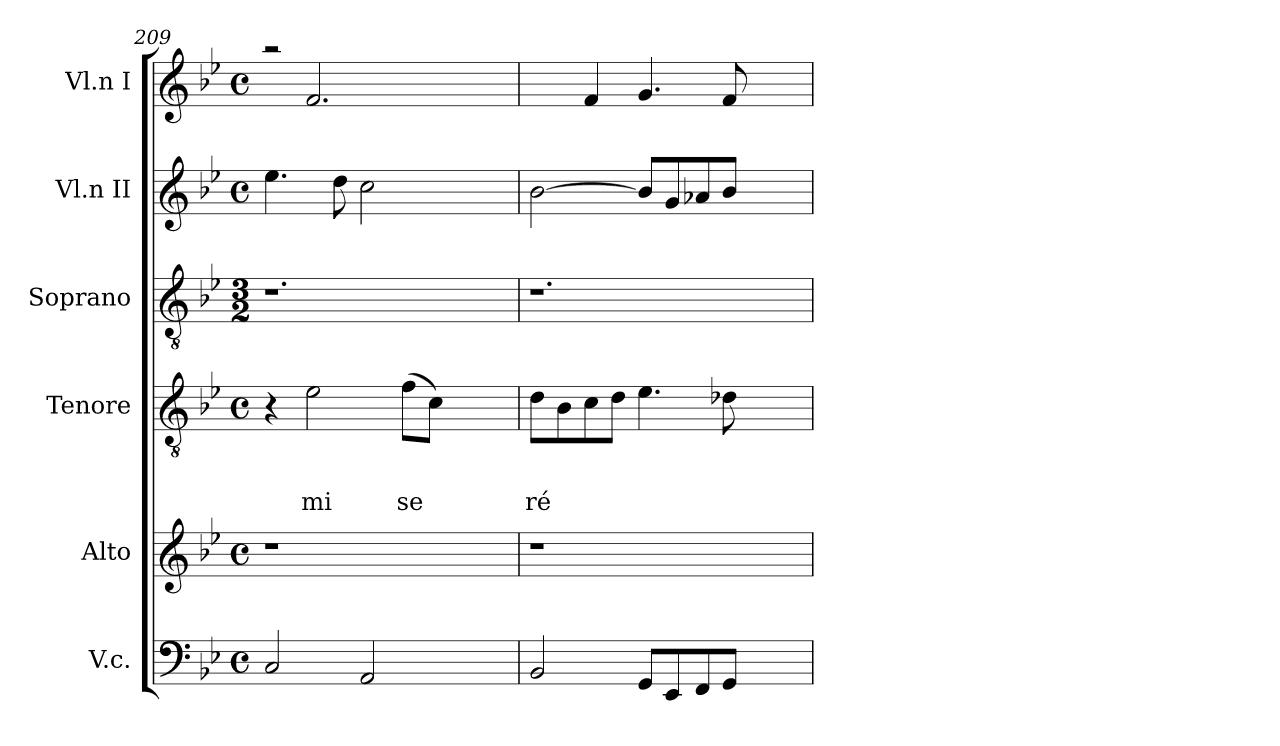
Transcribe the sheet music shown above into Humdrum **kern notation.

**kern	**kern	**kern	**text	**text	**text	**kern	**kern	**kern
*part6	*part5	*part4	*part4	*part4	*part4	*part3	*part2	*part1
*staff6	*staff5	*staff4	*staff4	*staff4	*staff4	*staff3	*staff2	*staff1
*I"V.c.	*I"Alto	*I"Tenore	*	*	*	*I"Soprano	*I"Vl.n II	*I"Vl.n I
*I'V.c.	*I'Alto	*I'Tenore	*	*	*	*I'Soprano	*I'Vl.n II	*I'Vl.n I
*clefF4	*clefG2	*clefGv2	*	*	*	*clefGv2	*clefG2	*clefG2
*k[b-e-]	*k[b-e-]	*k[b-e-]	*	*	*	*k[b-e-]	*k[b-e-]	*k[b-e-]
*B-:	*B-:	*B-:	*	*	*	*B-:	*B-:	*B-:
*M4/4	*M4/4	*M4/4	*	*	*	*M3/2	*M4/4	*M4/4
*met(c)	*met(c)	*met(c)	*	*	*	*	*met(c)	*met(c)
=209	=209	=209	=209	=209	=209	=209	=209	=209
*	*	*	*	*	*	*	*	*^
2C/	1r	4r	.	.	.	1.r	4.ee-\	2raa	4ryy
!	!	!	!	!	!LO:LY:b	!	!	!	!
.	.	2e-\	.	.	mi	.	.	.	2.f/
.	.	.	.	.	.	.	8dd\	.	.
2AA/	.	.	.	.	.	.	2cc\	2ryy	.
!	!	!	!	!	!LO:LY:b	!	!	!	!
.	.	(>8f\L	.	.	se	.	.	.	.
.	.	8c\J)	.	.	.	.	.	.	.
2ryy	2ryy	2ryy	.	.	.	.	2ryy	2ryy	2ryy
=210	=210	=210	=210	=210	=210	=210	=210	=210	=210
!	!	!	!	!	!LO:LY:b	!	!	!	!
*	*	*	*	*	*	*	*	*v	*v
2BB-/	1r	8d\L	.	.	ré	1.r	[>2b-\	4ryy
.	.	8B-\	.	.	.	.	.	.
.	.	8c\	.	.	.	.	.	4f/
.	.	8d\J	.	.	.	.	.	.
8GG/L	.	4.e-\	.	.	.	.	8b-/L]	4.g/
8EE-/	.	.	.	.	.	.	8g/	.
8FF/	.	.	.	.	.	.	8a-X/	.
8GG/J	.	8d-X\	.	.	.	.	8b-/J	8f/
2ryy	2ryy	2ryy	.	.	.	.	2ryy	2ryy
=	=	=	=	=	=	=	=	=
*-	*-	*-	*-	*-	*-	*-	*-	*-
